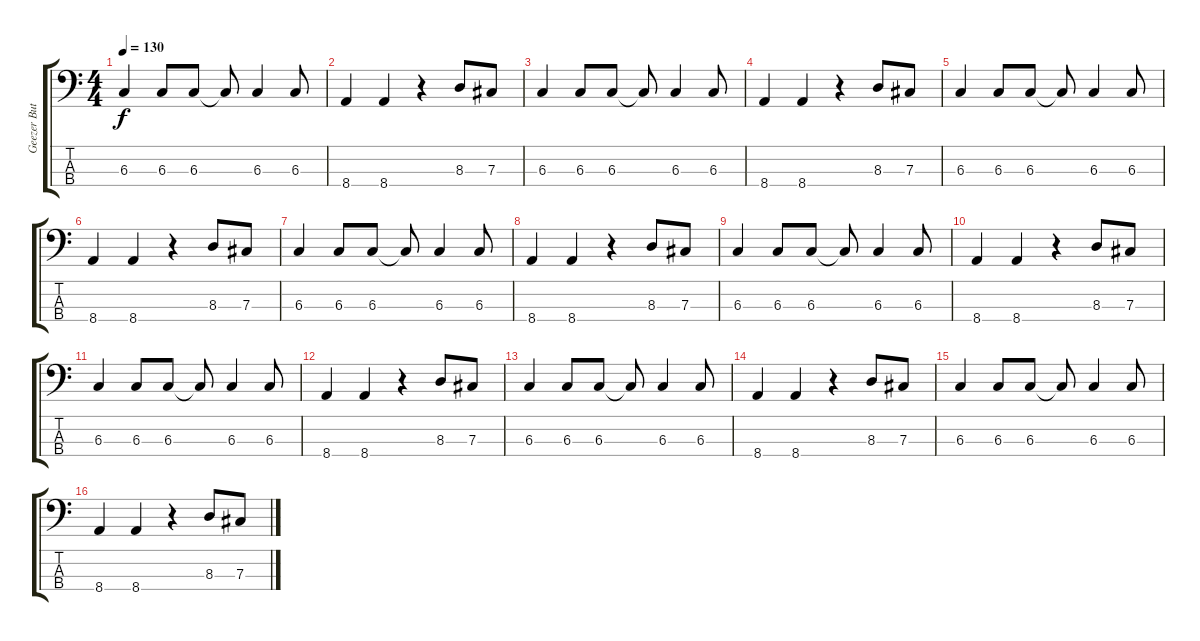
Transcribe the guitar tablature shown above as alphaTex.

\track ("Geezer Butler" "Geezer But") {instrument electricbassfinger}
\staff {score tabs}
\tuning (E2 B1 Gb1 Db1) {hide}
\ts (4 4)
\tempo 130
\clef f4
\ks c
6.3.4{dy f} 6.3.8 6.3.8 6.3{t}.8 6.3.4 6.3.8 |
8.4.4 8.4.4 r.4 8.3.8 7.3.8 |
6.3.4 6.3.8 6.3.8 6.3{t}.8 6.3.4 6.3.8 |
8.4.4 8.4.4 r.4 8.3.8 7.3.8 |
6.3.4 6.3.8 6.3.8 6.3{t}.8 6.3.4 6.3.8 |
8.4.4 8.4.4 r.4 8.3.8 7.3.8 |
6.3.4 6.3.8 6.3.8 6.3{t}.8 6.3.4 6.3.8 |
8.4.4 8.4.4 r.4 8.3.8 7.3.8 |
6.3.4 6.3.8 6.3.8 6.3{t}.8 6.3.4 6.3.8 |
8.4.4 8.4.4 r.4 8.3.8 7.3.8 |
6.3.4 6.3.8 6.3.8 6.3{t}.8 6.3.4 6.3.8 |
8.4.4 8.4.4 r.4 8.3.8 7.3.8 |
6.3.4 6.3.8 6.3.8 6.3{t}.8 6.3.4 6.3.8 |
8.4.4 8.4.4 r.4 8.3.8 7.3.8 |
6.3.4 6.3.8 6.3.8 6.3{t}.8 6.3.4 6.3.8 |
8.4.4 8.4.4 r.4 8.3.8 7.3.8
